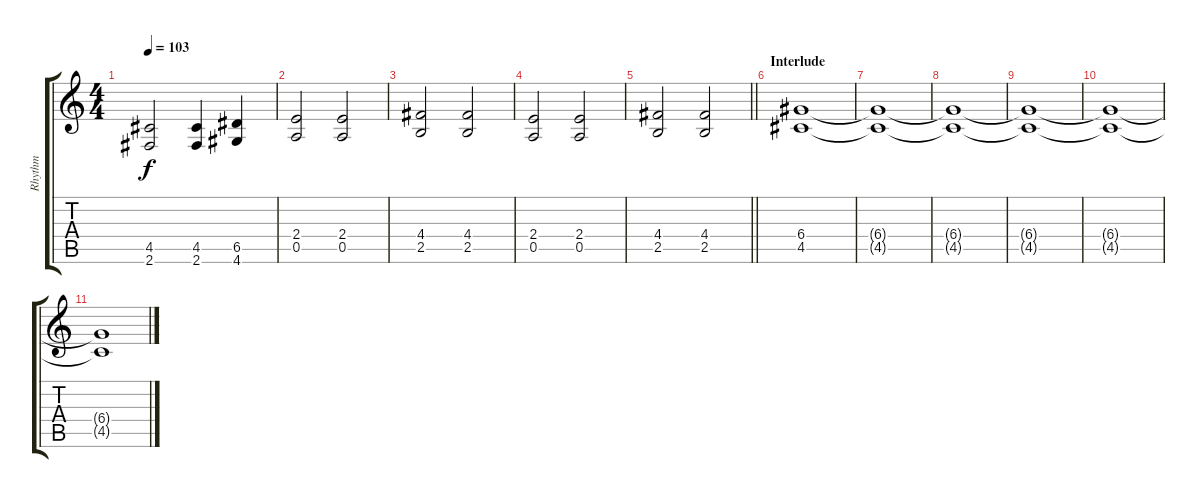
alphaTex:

\track ("Rhythm" "Rhythm") {instrument distortionguitar}
\staff {score tabs}
\tuning (E4 B3 G3 D3 A2 E2) {hide}
\ts (4 4)
\tempo 103
\clef g2
\ks c
(4.5 2.6).2{dy f} (4.5 2.6).4 (6.5 4.6).4 |
(2.4 0.5).2 (2.4 0.5).2 |
(4.4 2.5).2 (4.4 2.5).2 |
(2.4 0.5).2 (2.4 0.5).2 |
\barLineRight lightlight
(4.4 2.5).2 (4.4 2.5).2 |
\section ("" "Interlude")
(6.4 4.5).1{volume 8} |
(6.4{t} 4.5{t}).1 |
(6.4{t} 4.5{t}).1 |
(6.4{t} 4.5{t}).1{volume 0} |
(6.4{t} 4.5{t}).1 |
(6.4{t} 4.5{t}).1
